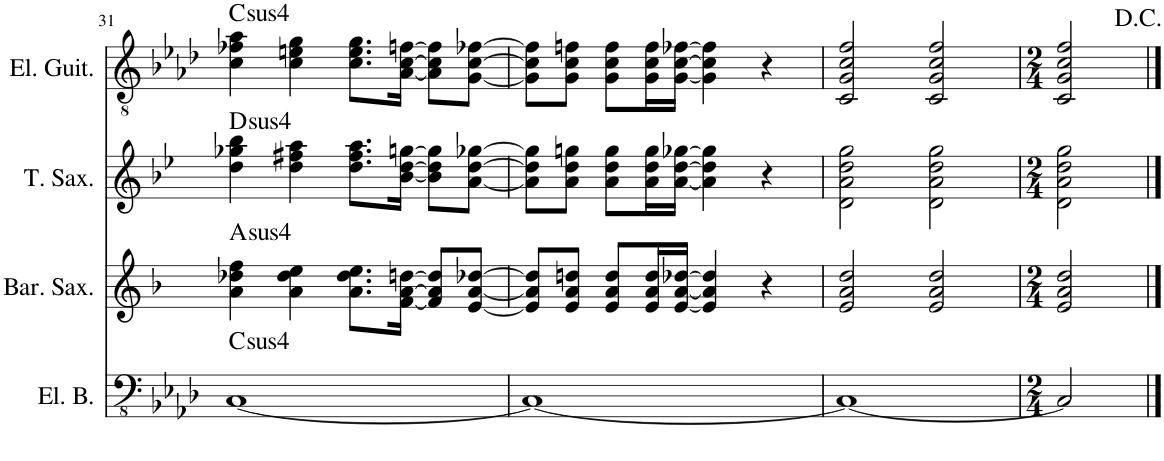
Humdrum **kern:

**kern	**harte	**kern	**harte	**kern	**harte	**kern	**harte
*part4	*part4	*part3	*part3	*part2	*part2	*part1	*part1
*staff4	*	*staff3	*	*staff2	*	*staff1	*
*I"5-str. Electric Bass	*	*I"Baritone Saxophone	*	*I"Tenor Saxophone	*	*I"Electric Guitar	*
*I'El. B.	*	*I'Bar. Sax.	*	*I'T. Sax.	*	*I'El. Guit.	*
!!LO:PB:g=z
*clefFv4	*	*clefG2	*	*clefG2	*	*clefGv2	*
*	*	*Trd12c21	*	*Trd8c14	*	*	*
*k[b-e-a-d-]	*	*k[b-]	*	*k[b-e-]	*	*k[b-e-a-d-]	*
*M4/4	*	*M4/4	*	*M4/4	*	*M4/4	*
=31	=31	=31	=31	=31	=31	=31	=31
!	!LO:H:kt=4	!	!LO:H:kt=4	!	!LO:H:kt=4	!	!LO:H:kt=4
[1CC	C:sus4	4a\ 4dd-X\ 4ff\	A:sus4	4dd\ 4gg-X\ 4bb-\	D:sus4	4c\ 4f-X\ 4a-\	C:sus4
.	.	4a\ 4dd-\ 4ee\	.	4dd\ 4ff#X\ 4aa\	.	4c\ 4en\ 4g\	.
.	.	8.a\ 8.dd-\ 8.ee\L	.	8.dd\ 8.ff#\ 8.aa\L	.	8.c\ 8.e\ 8.g\L	.
.	.	[16f\ [16a\ [16ddn\Jk	.	[16b-\ [16dd\ [16ggn\Jk	.	[16A-\ [16c\ [16fn\Jk	.
.	.	8f/] 8a/] 8dd/]L	.	8b-\] 8dd\] 8gg\]L	.	8A-\] 8c\] 8f\]L	.
.	.	[8e/ [8a/ [8dd-X/J	.	[8a\ [8dd\ [8gg-X\J	.	[8G\ [8c\ [8f-X\J	.
=32	=32	=32	=32	=32	=32	=32	=32
1CC_	.	8e/] 8a/] 8dd-/]L	.	8a\] 8dd\] 8gg-\]L	.	8G\] 8c\] 8f-\]L	.
.	.	8e/ 8a/ 8ddn/J	.	8a\ 8dd\ 8ggn\J	.	8G\ 8c\ 8fn\J	.
.	.	8e/ 8a/ 8dd/L	.	8a\ 8dd\ 8gg\L	.	8G\ 8c\ 8f\L	.
.	.	16e/ 16a/ 16dd/L	.	16a\ 16dd\ 16gg\L	.	16G\ 16c\ 16f\L	.
.	.	[16e/ [16a/ [16dd-X/JJ	.	[16a\ [16dd\ [16gg-X\JJ	.	[16G\ [16c\ [16f-X\JJ	.
.	.	4e/] 4a/] 4dd-/]	.	4a\] 4dd\] 4gg-\]	.	4G\] 4c\] 4f-\]	.
.	.	4r	.	4r	.	4r	.
=33	=33	=33	=33	=33	=33	=33	=33
1CC_	.	2e/ 2a/ 2dd/	.	2d\ 2a\ 2dd\ 2gg\	.	2C/ 2G/ 2c/ 2f/	.
.	.	2e/ 2a/ 2dd/	.	2d\ 2a\ 2dd\ 2gg\	.	2C/ 2G/ 2c/ 2f/	.
=34	=34	=34	=34	=34	=34	=34	=34
*M2/4	*	*M2/4	*	*M2/4	*	*M2/4	*
2CC/]	.	2e/ 2a/ 2dd/	.	2d\ 2a\ 2dd\ 2gg\	.	2C/ 2G/ 2c/ 2f/	.
==	==	==	==	==	==	==	==
*-	*-	*-	*-	*-	*-	*-	*-
